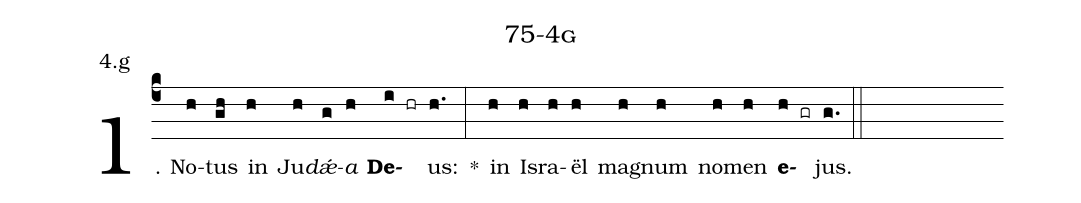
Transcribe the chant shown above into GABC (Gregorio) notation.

name: 75-4g;
annotation: 4.g;
%%
(c4)1. No(h)tus(gh) in(h) Ju(h)<i>dǽ</i>(g)<i>a</i>(h) <b>De</b>(i hr)us:(h.) *(:) in(h) Is(h)ra(h)ël(h) ma(h)gnum(h) no(h)men(h) <b>e</b>(h gr)jus.(g.) (::)
